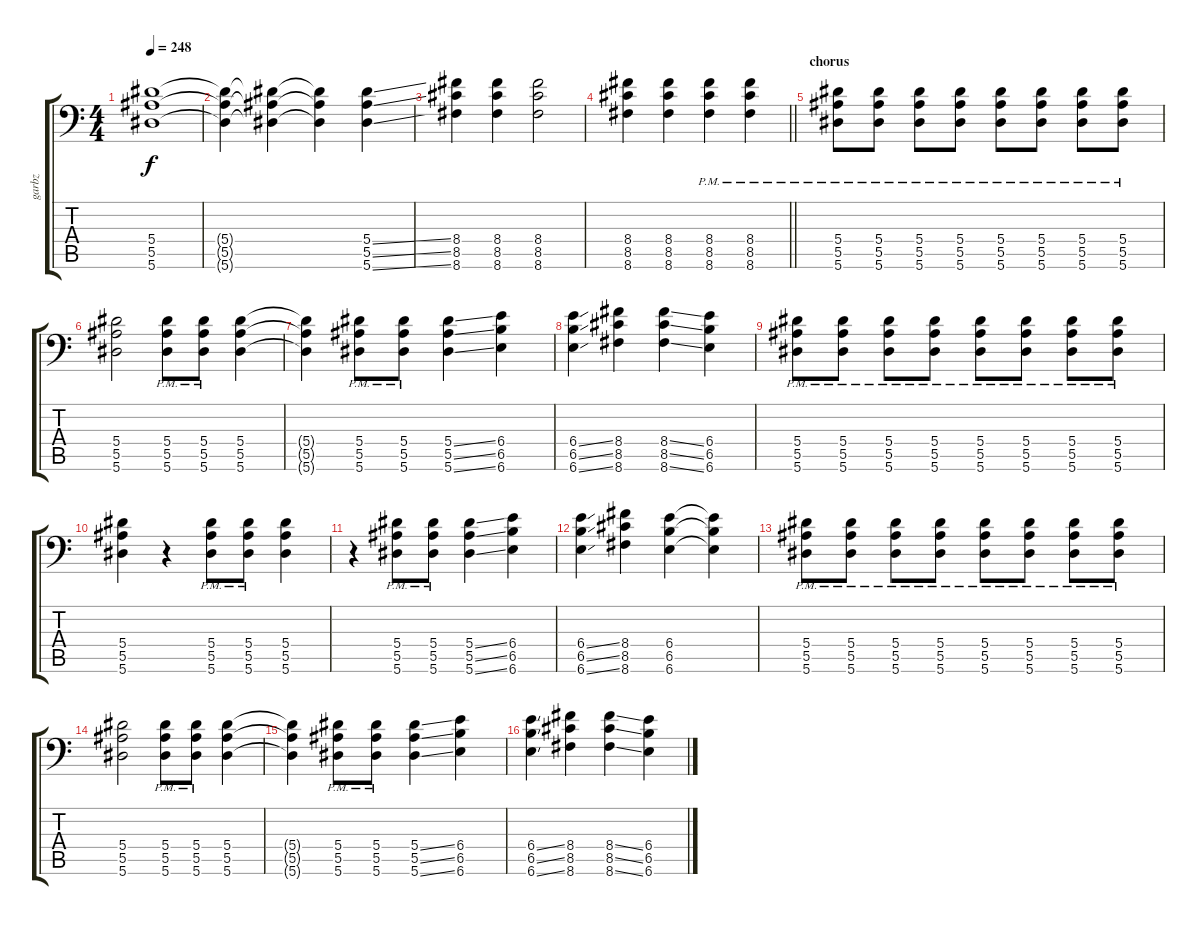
\track ("garbz" "garbz") {instrument distortionguitar}
\staff {score tabs}
\tuning (C4 G3 Eb3 Bb2 F2 Bb1) {hide}
\ts (4 4)
\tempo 248
\clef f4
\ks c
(5.4 5.5 5.6).1{dy f} |
(5.4{t} 5.5{t} 5.6{t}).4 (5.4{t} 5.5{t} 5.6{t}).4 (5.4{t} 5.5{t} 5.6{t}).4 (5.4{ss} 5.5{ss} 5.6{ss}).4 |
(8.4 8.5 8.6).4 (8.4 8.5 8.6).4 (8.4 8.5 8.6).2 |
\barLineRight lightlight
(8.4 8.5 8.6).4 (8.4 8.5 8.6).4 (8.4{pm} 8.5{pm} 8.6{pm}).4 (8.4{pm} 8.5{pm} 8.6{pm}).4 |
\section ("" "chorus")
(5.4{pm} 5.5{pm} 5.6{pm}).8 (5.4{pm} 5.5{pm} 5.6{pm}).8 (5.4{pm} 5.5{pm} 5.6{pm}).8 (5.4{pm} 5.5{pm} 5.6{pm}).8 (5.4{pm} 5.5{pm} 5.6{pm}).8 (5.4{pm} 5.5{pm} 5.6{pm}).8 (5.4{pm} 5.5{pm} 5.6{pm}).8 (5.4{pm} 5.5{pm} 5.6{pm}).8 |
(5.4 5.5 5.6).2 (5.4{pm} 5.5{pm} 5.6{pm}).8 (5.4{pm} 5.5{pm} 5.6{pm}).8 (5.4 5.5 5.6).4 |
(5.4{t} 5.5{t} 5.6{t}).4 (5.4{pm} 5.5{pm} 5.6{pm}).8 (5.4{pm} 5.5{pm} 5.6{pm}).8 (5.4{ss} 5.5{ss} 5.6{ss}).4 (6.4 6.5 6.6).4 |
(6.4{ss} 6.5{ss} 6.6{ss}).4 (8.4 8.5 8.6).4 (8.4{ss} 8.5{ss} 8.6{ss}).4 (6.4 6.5 6.6).4 |
(5.4{pm} 5.5{pm} 5.6{pm}).8 (5.4{pm} 5.5{pm} 5.6{pm}).8 (5.4{pm} 5.5{pm} 5.6{pm}).8 (5.4{pm} 5.5{pm} 5.6{pm}).8 (5.4{pm} 5.5{pm} 5.6{pm}).8 (5.4{pm} 5.5{pm} 5.6{pm}).8 (5.4{pm} 5.5{pm} 5.6{pm}).8 (5.4{pm} 5.5{pm} 5.6{pm}).8 |
(5.4 5.5 5.6).4 r.4 (5.4{pm} 5.5{pm} 5.6{pm}).8 (5.4{pm} 5.5{pm} 5.6{pm}).8 (5.4 5.5 5.6).4 |
r.4 (5.4{pm} 5.5{pm} 5.6{pm}).8 (5.4{pm} 5.5{pm} 5.6{pm}).8 (5.4{ss} 5.5{ss} 5.6{ss}).4 (6.4 6.5 6.6).4 |
(6.4{ss} 6.5{ss} 6.6{ss}).4 (8.4 8.5 8.6).4 (6.4 6.5 6.6).4 (6.4{t} 6.5{t} 6.6{t}).4 |
(5.4{pm} 5.5{pm} 5.6{pm}).8 (5.4{pm} 5.5{pm} 5.6{pm}).8 (5.4{pm} 5.5{pm} 5.6{pm}).8 (5.4{pm} 5.5{pm} 5.6{pm}).8 (5.4{pm} 5.5{pm} 5.6{pm}).8 (5.4{pm} 5.5{pm} 5.6{pm}).8 (5.4{pm} 5.5{pm} 5.6{pm}).8 (5.4{pm} 5.5{pm} 5.6{pm}).8 |
(5.4 5.5 5.6).2 (5.4{pm} 5.5{pm} 5.6{pm}).8 (5.4{pm} 5.5{pm} 5.6{pm}).8 (5.4 5.5 5.6).4 |
(5.4{t} 5.5{t} 5.6{t}).4 (5.4{pm} 5.5{pm} 5.6{pm}).8 (5.4{pm} 5.5{pm} 5.6{pm}).8 (5.4{ss} 5.5{ss} 5.6{ss}).4 (6.4 6.5 6.6).4 |
(6.4{ss} 6.5{ss} 6.6{ss}).4 (8.4 8.5 8.6).4 (8.4{ss} 8.5{ss} 8.6{ss}).4 (6.4 6.5 6.6).4
